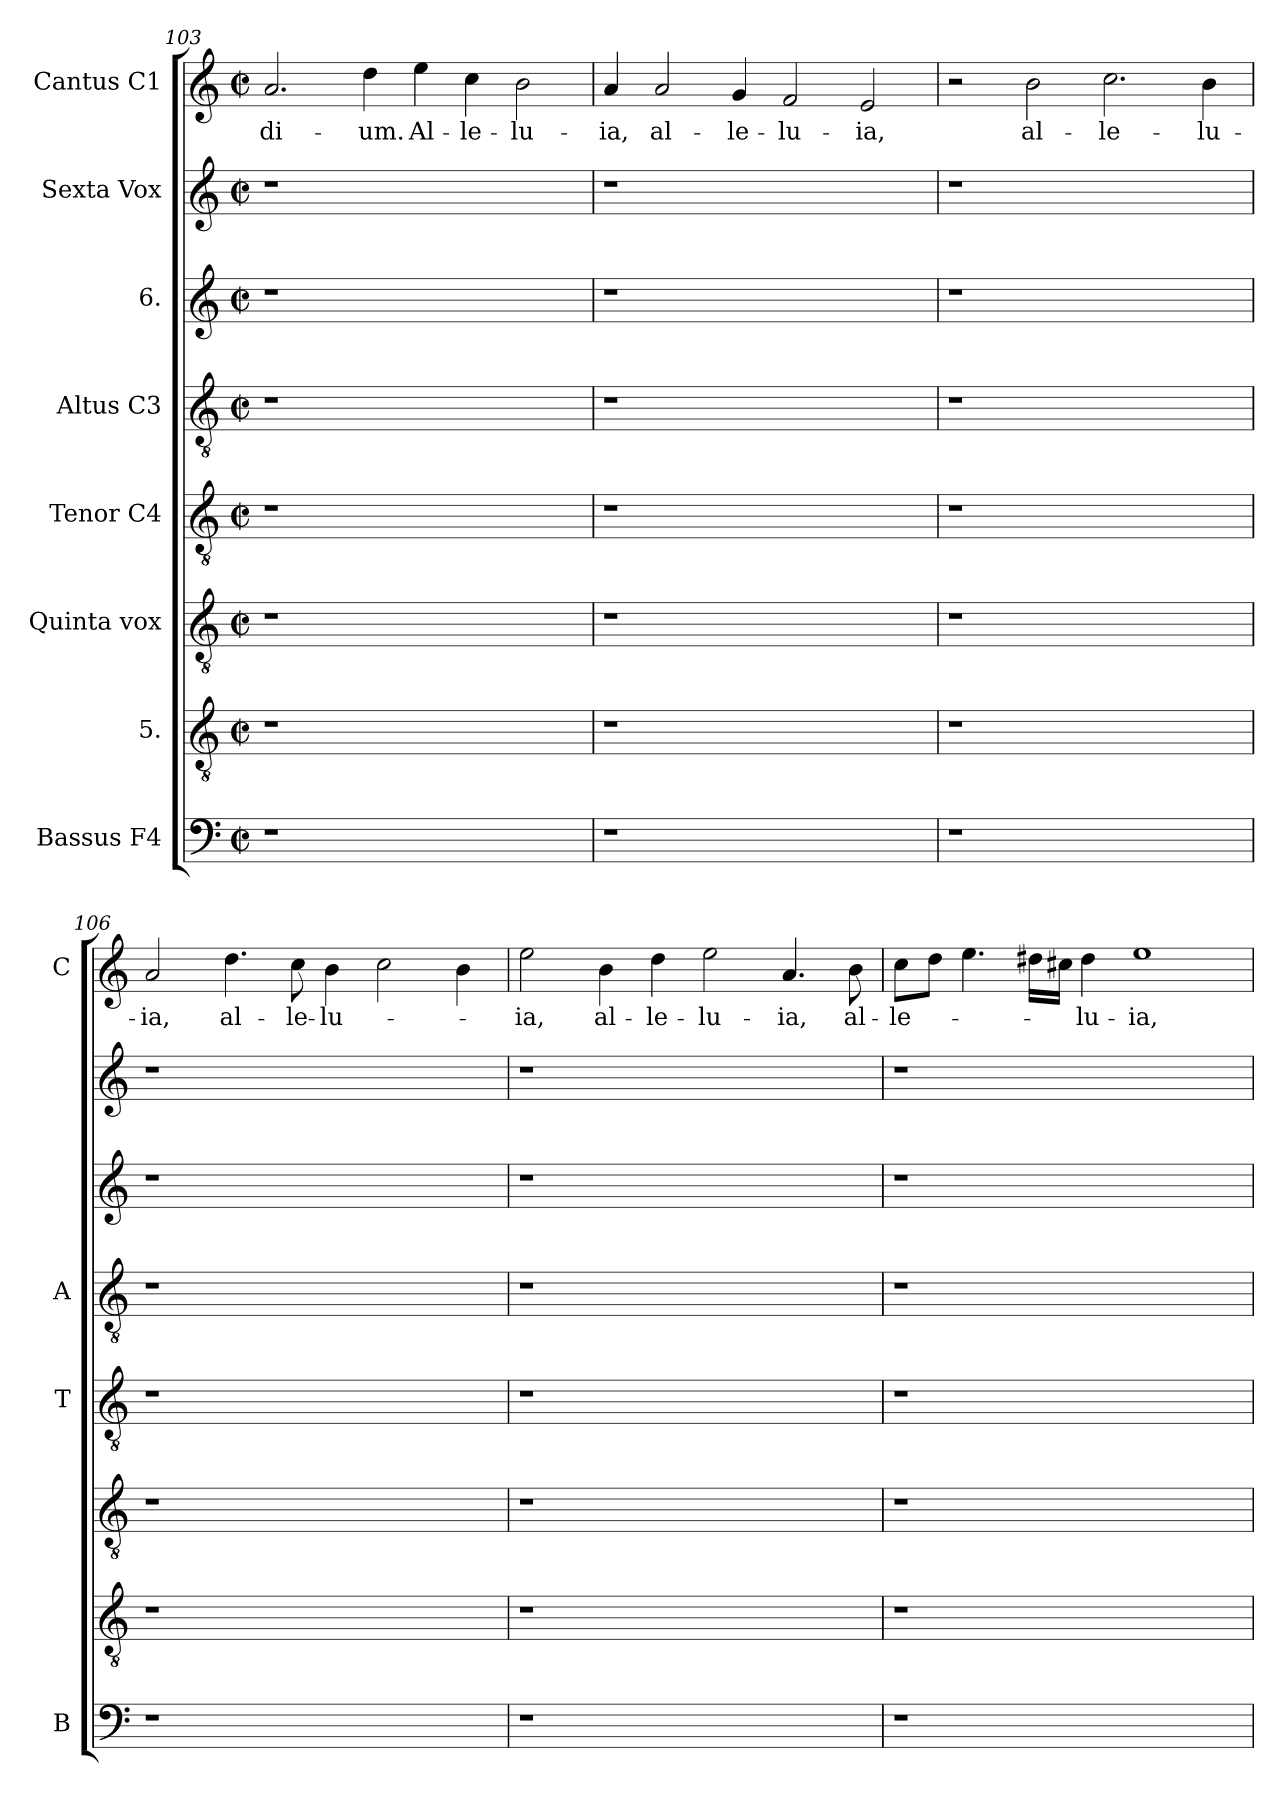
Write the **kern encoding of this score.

**kern	**kern	**kern	**kern	**kern	**kern	**kern	**kern	**text
*part8	*part7	*part6	*part5	*part4	*part3	*part2	*part1	*part1
*staff8	*staff7	*staff6	*staff5	*staff4	*staff3	*staff2	*staff1	*staff1
*I"Bassus F4	*I"5.	*I"Quinta vox	*I"Tenor C4	*I"Altus C3	*I"6.	*I"Sexta Vox	*I"Cantus C1	*
*I'B	*	*	*I'T	*I'A	*	*	*I'C	*
!!LO:LB:g=z
*clefF4	*clefGv2	*clefGv2	*clefGv2	*clefGv2	*clefG2	*clefG2	*clefG2	*
*k[]	*k[]	*k[]	*k[]	*k[]	*k[]	*k[]	*k[]	*
*C:	*C:	*C:	*C:	*C:	*C:	*C:	*C:	*
*M2/2	*M2/2	*M2/2	*M2/2	*M2/2	*M2/2	*M2/2	*M2/2	*
*met(c|)	*met(c|)	*met(c|)	*met(c|)	*met(c|)	*met(c|)	*met(c|)	*met(c|)	*
=103	=103	=103	=103	=103	=103	=103	=103	=103
!	!	!	!	!	!	!	!	!LO:LY:b
1r	1r	1r	1r	1r	1r	1r	2.a/	-di-
!	!	!	!	!	!	!	!	!LO:LY:b
.	.	.	.	.	.	.	4dd\	-um.
!	!	!	!	!	!	!	!	!LO:LY:b
1ryy	1ryy	1ryy	1ryy	1ryy	1ryy	1ryy	4ee\	Al-
!	!	!	!	!	!	!	!	!LO:LY:b
.	.	.	.	.	.	.	4cc\	-le-
!	!	!	!	!	!	!	!	!LO:LY:b
.	.	.	.	.	.	.	2b\	-lu-
=104	=104	=104	=104	=104	=104	=104	=104	=104
!	!	!	!	!	!	!	!	!LO:LY:b
1r	1r	1r	1r	1r	1r	1r	4a/	-ia,
!	!	!	!	!	!	!	!	!LO:LY:b
.	.	.	.	.	.	.	2a/	al-
!	!	!	!	!	!	!	!	!LO:LY:b
.	.	.	.	.	.	.	4g/	-le-
!	!	!	!	!	!	!	!	!LO:LY:b
1ryy	1ryy	1ryy	1ryy	1ryy	1ryy	1ryy	2f/	-lu-
!	!	!	!	!	!	!	!	!LO:LY:b
.	.	.	.	.	.	.	2e/	-ia,
=105	=105	=105	=105	=105	=105	=105	=105	=105
1r	1r	1r	1r	1r	1r	1r	2r	.
!	!	!	!	!	!	!	!	!LO:LY:b
.	.	.	.	.	.	.	2b\	al-
!	!	!	!	!	!	!	!	!LO:LY:b
1ryy	1ryy	1ryy	1ryy	1ryy	1ryy	1ryy	2.cc\	-le-
!	!	!	!	!	!	!	!	!LO:LY:b
.	.	.	.	.	.	.	4b\	-lu-
=106	=106	=106	=106	=106	=106	=106	=106	=106
!	!	!	!	!	!	!	!	!LO:LY:b
1r	1r	1r	1r	1r	1r	1r	2a/	-ia,
!	!	!	!	!	!	!	!	!LO:LY:b
.	.	.	.	.	.	.	4.dd\	al-
!	!	!	!	!	!	!	!	!LO:LY:b
.	.	.	.	.	.	.	8cc\	-le-
!	!	!	!	!	!	!	!	!LO:LY:b:rj
1ryy	1ryy	1ryy	1ryy	1ryy	1ryy	1ryy	4b\	-lu-
.	.	.	.	.	.	.	2cc\	.
.	.	.	.	.	.	.	4b\	.
!!LO:LB:g=z
=107	=107	=107	=107	=107	=107	=107	=107	=107
!	!	!	!	!	!	!	!	!LO:LY:b
1r	1r	1r	1r	1r	1r	1r	2ee\	-ia,
!	!	!	!	!	!	!	!	!LO:LY:b
.	.	.	.	.	.	.	4b\	al-
!	!	!	!	!	!	!	!	!LO:LY:b
.	.	.	.	.	.	.	4dd\	-le-
!	!	!	!	!	!	!	!	!LO:LY:b
1ryy	1ryy	1ryy	1ryy	1ryy	1ryy	1ryy	2ee\	-lu-
!	!	!	!	!	!	!	!	!LO:LY:b
.	.	.	.	.	.	.	4.a/	-ia,
!	!	!	!	!	!	!	!	!LO:LY:b
.	.	.	.	.	.	.	8b\	al-
=108	=108	=108	=108	=108	=108	=108	=108	=108
!	!	!	!	!	!	!	!	!LO:LY:b
1r	1r	1r	1r	1r	1r	1r	8cc\L	-le-
.	.	.	.	.	.	.	8dd\J	.
.	.	.	.	.	.	.	4.ee\	.
.	.	.	.	.	.	.	16dd#X\LL	.
.	.	.	.	.	.	.	16cc#X\JJ	.
!	!	!	!	!	!	!	!	!LO:LY:b
.	.	.	.	.	.	.	4dd#\	-lu-
!	!	!	!	!	!	!	!	!LO:LY:b
1ryy	1ryy	1ryy	1ryy	1ryy	1ryy	1ryy	1ee	-ia,
=	=	=	=	=	=	=	=	=
*-	*-	*-	*-	*-	*-	*-	*-	*-
